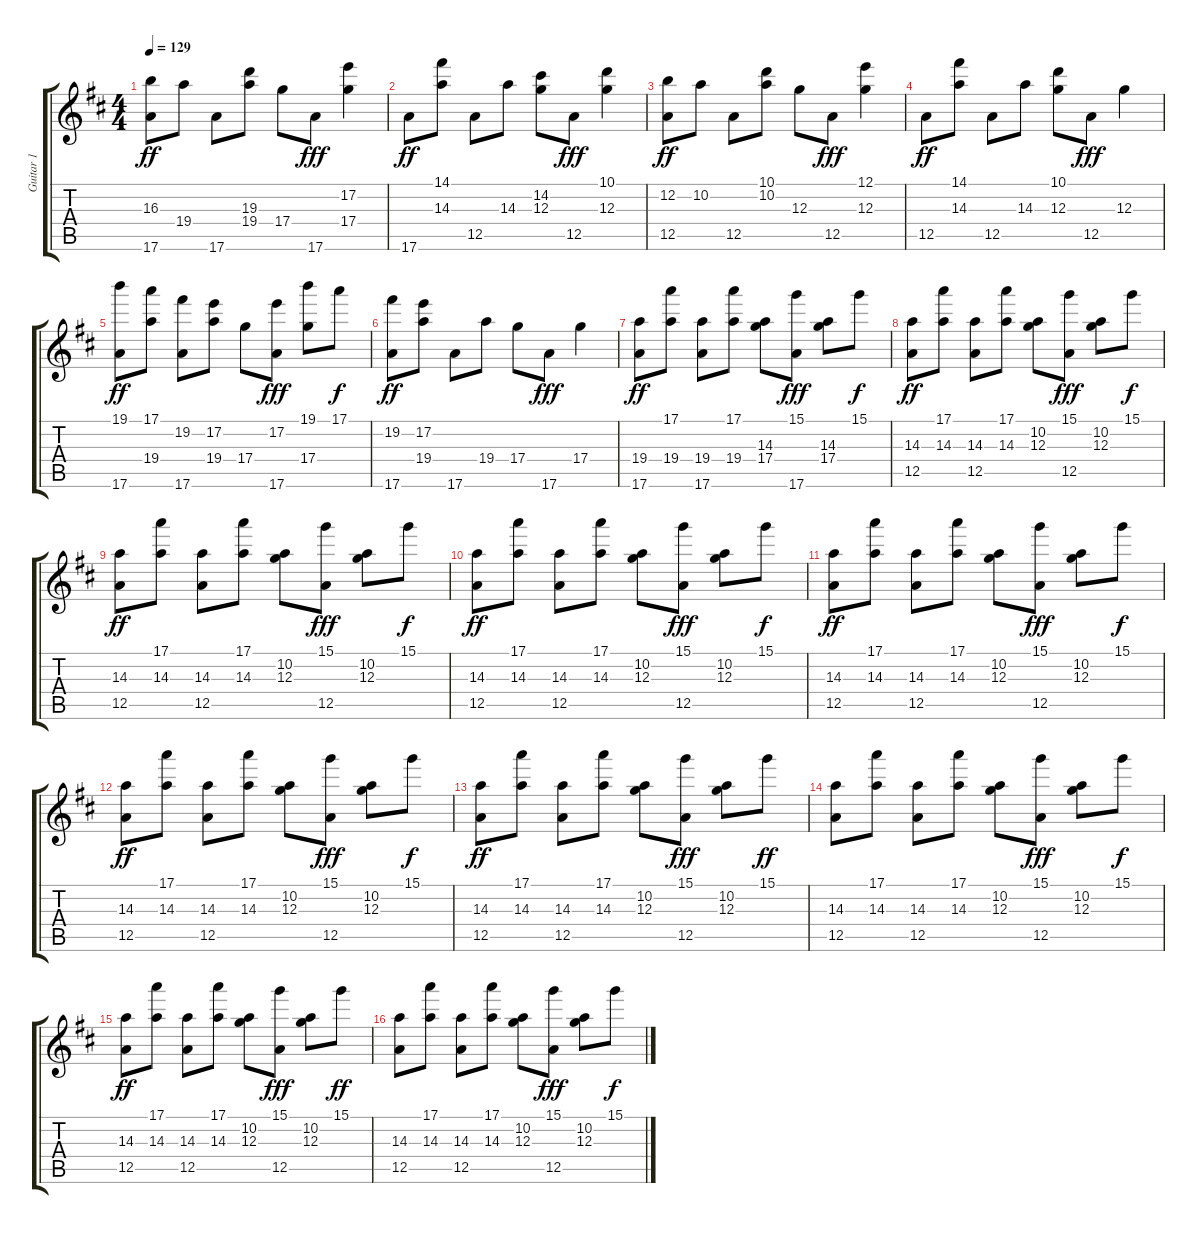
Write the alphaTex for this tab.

\track ("Guitar 1" "Guitar 1") {instrument overdrivenguitar}
\staff {score tabs}
\tuning (E4 B3 G3 D3 A2 E2) {hide}
\ts (4 4)
\tempo 129
\clef g2
\ks d
(16.3 17.6).8{dy ff} 19.4.8 17.6.8 (19.3 19.4).8 17.4.8 17.6.8{dy fff} (17.2 17.4).4 |
17.6.8{dy ff} (14.1 14.3).8 12.5.8 14.3.8 (14.2 12.3).8 12.5.8{dy fff} (10.1 12.3).4 |
(12.2 12.5).8{dy ff} 10.2.8 12.5.8 (10.1 10.2).8 12.3.8 12.5.8{dy fff} (12.1 12.3).4 |
12.5.8{dy ff} (14.1 14.3).8 12.5.8 14.3.8 (10.1 12.3).8 12.5.8{dy fff} 12.3.4 |
(19.1 17.6).8{dy ff} (17.1 19.4).8 (19.2 17.6).8 (17.2 19.4).8 17.4.8 (17.2 17.6).8{dy fff} (19.1 17.4).8 17.1.8{dy f} |
(19.2 17.6).8{dy ff} (17.2 19.4).8 17.6.8 19.4.8 17.4.8 17.6.8{dy fff} 17.4.4 |
(19.4 17.6).8{dy ff} (17.1 19.4).8 (19.4 17.6).8 (17.1 19.4).8 (14.3 17.4).8 (15.1 17.6).8{dy fff} (14.3 17.4).8 15.1.8{dy f} |
(14.3 12.5).8{dy ff} (17.1 14.3).8 (14.3 12.5).8 (17.1 14.3).8 (10.2 12.3).8 (15.1 12.5).8{dy fff} (10.2 12.3).8 15.1.8{dy f} |
(14.3 12.5).8{dy ff} (17.1 14.3).8 (14.3 12.5).8 (17.1 14.3).8 (10.2 12.3).8 (15.1 12.5).8{dy fff} (10.2 12.3).8 15.1.8{dy f} |
(14.3 12.5).8{dy ff} (17.1 14.3).8 (14.3 12.5).8 (17.1 14.3).8 (10.2 12.3).8 (15.1 12.5).8{dy fff} (10.2 12.3).8 15.1.8{dy f} |
(14.3 12.5).8{dy ff} (17.1 14.3).8 (14.3 12.5).8 (17.1 14.3).8 (10.2 12.3).8 (15.1 12.5).8{dy fff} (10.2 12.3).8 15.1.8{dy f} |
(14.3 12.5).8{dy ff} (17.1 14.3).8 (14.3 12.5).8 (17.1 14.3).8 (10.2 12.3).8 (15.1 12.5).8{dy fff} (10.2 12.3).8 15.1.8{dy f} |
(14.3 12.5).8{dy ff} (17.1 14.3).8 (14.3 12.5).8 (17.1 14.3).8 (10.2 12.3).8 (15.1 12.5).8{dy fff} (10.2 12.3).8 15.1.8{dy ff} |
(14.3 12.5).8 (17.1 14.3).8 (14.3 12.5).8 (17.1 14.3).8 (10.2 12.3).8 (15.1 12.5).8{dy fff} (10.2 12.3).8 15.1.8{dy f} |
(14.3 12.5).8{dy ff} (17.1 14.3).8 (14.3 12.5).8 (17.1 14.3).8 (10.2 12.3).8 (15.1 12.5).8{dy fff} (10.2 12.3).8 15.1.8{dy ff} |
(14.3 12.5).8 (17.1 14.3).8 (14.3 12.5).8 (17.1 14.3).8 (10.2 12.3).8 (15.1 12.5).8{dy fff} (10.2 12.3).8 15.1.8{dy f}
